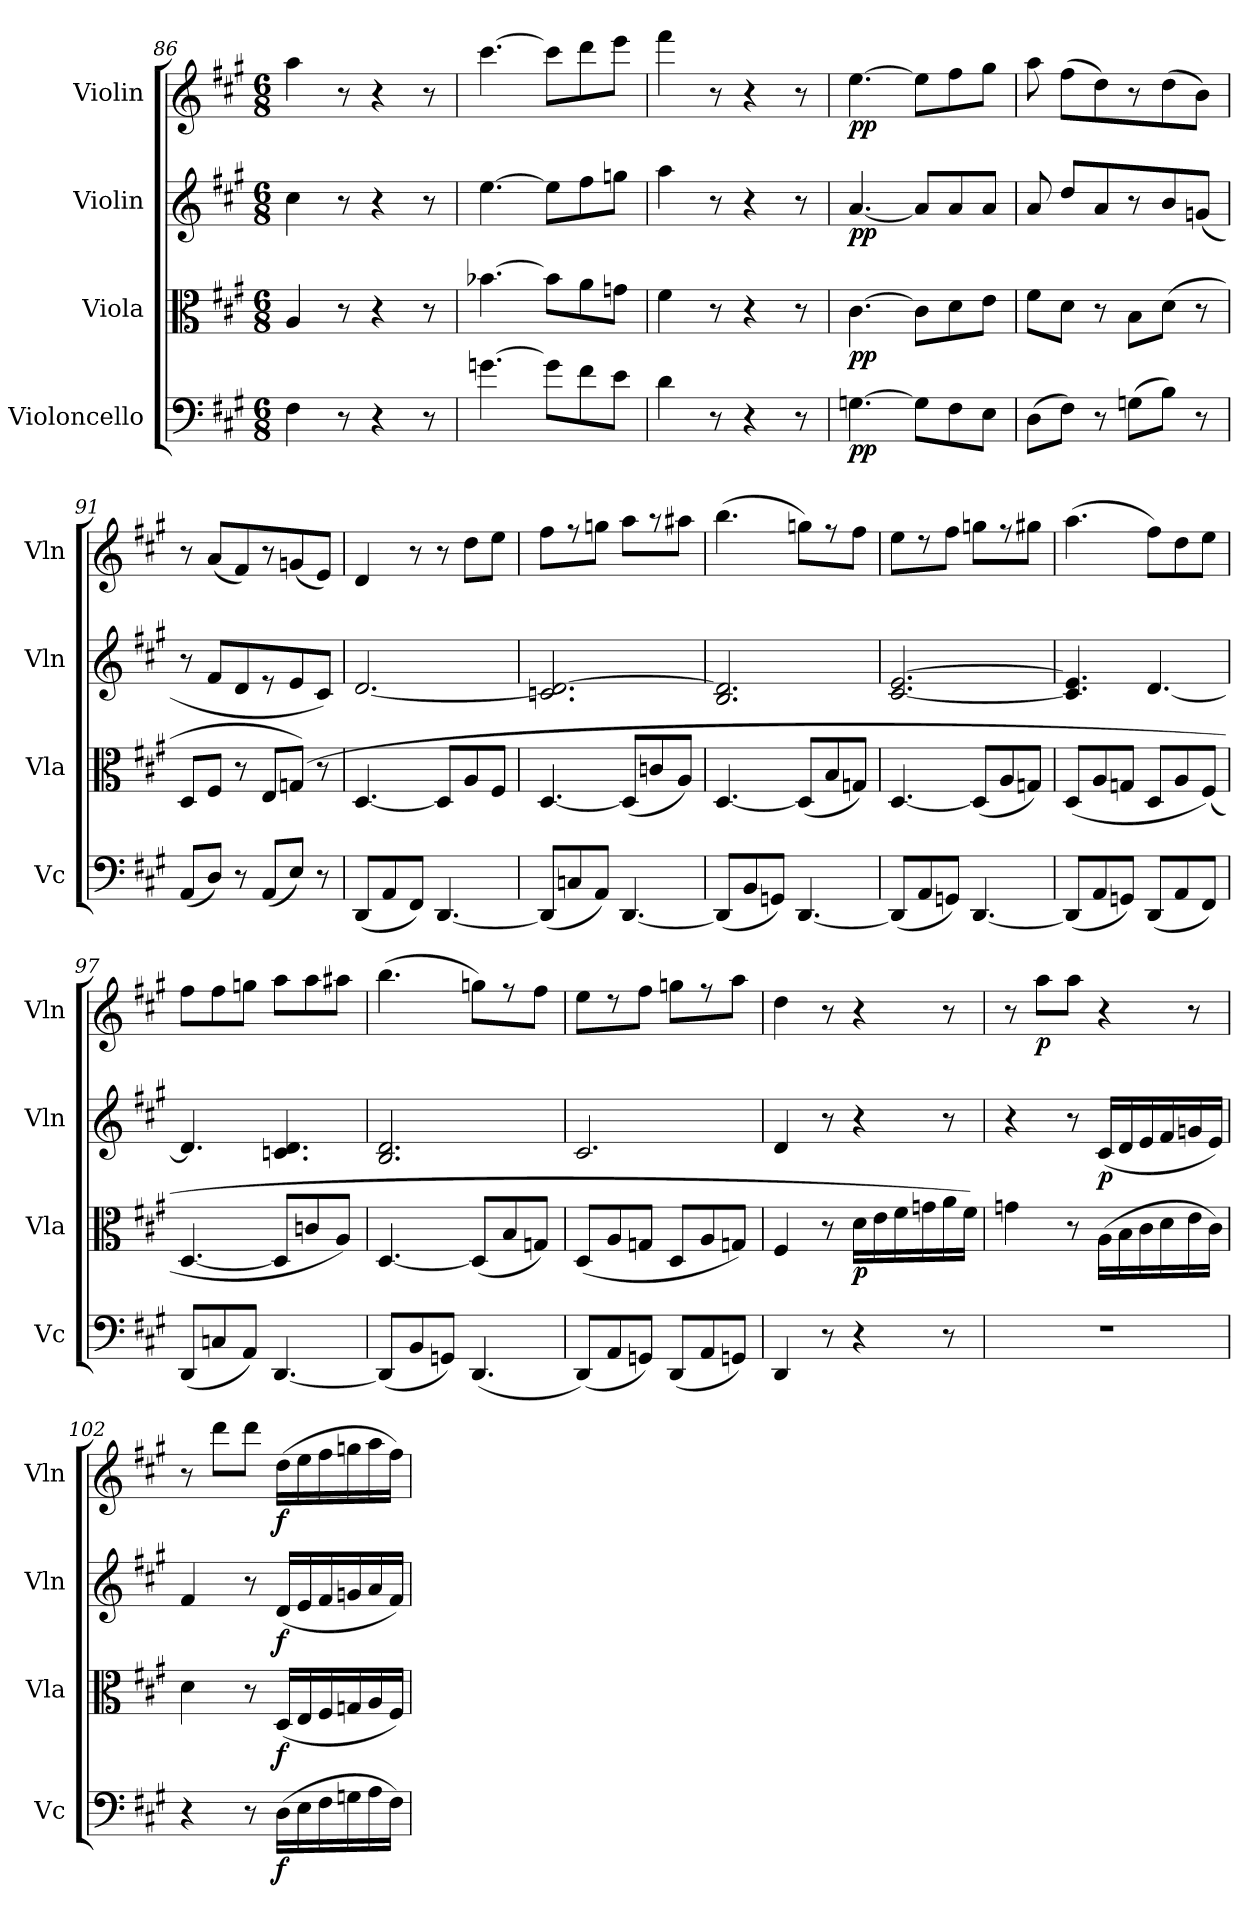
**kern	**dynam	**kern	**dynam	**kern	**dynam	**kern	**dynam
*part4	*part4	*part3	*part3	*part2	*part2	*part1	*part1
*staff4	*staff4	*staff3	*staff3	*staff2	*staff2	*staff1	*staff1
*I"Violoncello	*	*I"Viola	*	*I"Violin	*	*I"Violin	*
*I'Vc	*	*I'Vla	*	*I'Vln	*	*I'Vln	*
*clefF4	*	*clefC3	*	*clefG2	*	*clefG2	*
*k[f#c#g#]	*	*k[f#c#g#]	*	*k[f#c#g#]	*	*k[f#c#g#]	*
*M6/8	*	*M6/8	*	*M6/8	*	*M6/8	*
=86	=86	=86	=86	=86	=86	=86	=86
4F#\	.	4A/	.	4cc#\	.	4aa\	.
8r	.	8r	.	8r	.	8r	.
4r	.	4r	.	4r	.	4r	.
8r	.	8r	.	8r	.	8r	.
=87	=87	=87	=87	=87	=87	=87	=87
[4.gn\	.	[4.b-X\	.	[4.ee\	.	[4.ccc#\	.
8g\L]	.	8b-\L]	.	8ee\L]	.	8ccc#\L]	.
8f#\	.	8a\	.	8ff#\	.	8ddd\	.
8e\J	.	8gn\J	.	8ggn\J	.	8eee\J	.
=88	=88	=88	=88	=88	=88	=88	=88
4d\	.	4f#\	.	4aa\	.	4fff#\	.
8r	.	8r	.	8r	.	8r	.
4r	.	4r	.	4r	.	4r	.
8r	.	8r	.	8r	.	8r	.
=89	=89	=89	=89	=89	=89	=89	=89
[4.Gn\	pp	[4.c#\	pp	[4.a/	pp	[4.ee\	pp
8G\L]	.	8c#\L]	.	8a/L]	.	8ee\L]	.
8F#\	.	8d\	.	8a/	.	8ff#\	.
8E\J	.	8e\J	.	8a/J	.	8gg#\J	.
=90	=90	=90	=90	=90	=90	=90	=90
(8D\L	.	8f#\L	.	8a/	.	8aa\	.
8F#\J)	.	8d\J	.	8dd/L	.	(8ff#\L	.
8r	.	8r	.	8a/	.	8dd\)	.
(8Gn\L	.	8B\L	.	8r	.	8r	.
8B\J)	.	(8d\J	.	8b/	.	(8dd\	.
8r	.	8r	.	(8gn/J	.	8b\J)	.
=91	=91	=91	=91	=91	=91	=91	=91
(8AA/L	.	8D/L	.	8r	.	8r	.
8D/J)	.	8F#/J	.	8f#/L	.	(8a/L	.
8r	.	8r	.	8d/	.	8f#/)	.
(8AA/L	.	8E/L	.	8r	.	8r	.
8E/J)	.	(8Gn/J)	.	8e/	.	(8gn/	.
8r	.	8r	.	8c#/J)	.	8e/J)	.
=92	=92	=92	=92	=92	=92	=92	=92
(8DD/L	.	[4.D/	.	[2.d/	.	4d/	.
8AA/	.	.	.	.	.	.	.
8FF#/J)	.	.	.	.	.	8r	.
[4.DD/	.	8D/L]	.	.	.	8r	.
.	.	8A/	.	.	.	8dd\L	.
.	.	8F#/J	.	.	.	8ee\J	.
=93	=93	=93	=93	=93	=93	=93	=93
(8DD/L]	.	[4.D/	.	2.cn/ 2.d_/	.	8ff#\L	.
8Cn/	.	.	.	.	.	8r	.
8AA/J)	.	.	.	.	.	8ggn\J	.
[4.DD/	.	(8D/L]	.	.	.	8aa\L	.
.	.	8cn/	.	.	.	8r	.
.	.	8A/J)	.	.	.	8aa#X\J	.
=94	=94	=94	=94	=94	=94	=94	=94
(8DD/L]	.	[4.D/	.	2.B/ 2.d]/	.	(4.bb\	.
8BB/	.	.	.	.	.	.	.
8GGn/J)	.	.	.	.	.	.	.
[4.DD/	.	(8D/L]	.	.	.	8ggn\L)	.
.	.	8B/	.	.	.	8r	.
.	.	8Gn/J)	.	.	.	8ff#\J	.
=95	=95	=95	=95	=95	=95	=95	=95
(8DD/L]	.	[4.D/	.	[2.c#/ [2.e/	.	8ee\L	.
8AA/	.	.	.	.	.	8r	.
8GGn/J)	.	.	.	.	.	8ff#\J	.
[4.DD/	.	(8D/L]	.	.	.	8ggn\L	.
.	.	8A/	.	.	.	8r	.
.	.	8Gn/J)	.	.	.	8gg#X\J	.
=96	=96	=96	=96	=96	=96	=96	=96
(8DD/L]	.	(8D/L	.	4.c#]/ 4.e]/	.	(4.aa\	.
8AA/	.	8A/	.	.	.	.	.
8GGn/J)	.	8Gn/J	.	.	.	.	.
(8DD/L	.	8D/L	.	[4.d/	.	8ff#\L)	.
8AA/	.	8A/	.	.	.	8dd\	.
8FF#/J)	.	(8F#/J)	.	.	.	8ee\J	.
=97	=97	=97	=97	=97	=97	=97	=97
(8DD/L	.	[4.D/	.	4.d/]	.	8ff#\L	.
8Cn/	.	.	.	.	.	8ff#\	.
8AA/J)	.	.	.	.	.	8ggn\J	.
[4.DD/	.	8D/L]	.	4.cn/ 4.d/	.	8aa\L	.
.	.	8cn/	.	.	.	8aa\	.
.	.	8A/J)	.	.	.	8aa#X\J	.
=98	=98	=98	=98	=98	=98	=98	=98
(8DD/L]	.	[4.D/	.	2.B/ 2.d/	.	(4.bb\	.
8BB/	.	.	.	.	.	.	.
8GGn/J)	.	.	.	.	.	.	.
(4.DD/	.	(8D/L]	.	.	.	8ggn\L)	.
.	.	8B/	.	.	.	8r	.
.	.	8Gn/J)	.	.	.	8ff#\J	.
=99	=99	=99	=99	=99	=99	=99	=99
(8DD/L)	.	(8D/L	.	2.c#/	.	8ee\L	.
8AA/	.	8A/	.	.	.	8r	.
8GGn/J)	.	8Gn/J	.	.	.	8ff#\J	.
(8DD/L	.	8D/L	.	.	.	8ggn\L	.
8AA/	.	8A/	.	.	.	8r	.
8GGn/J)	.	8Gn/J)	.	.	.	8aa\J	.
=100	=100	=100	=100	=100	=100	=100	=100
4DD/	.	4F#/	.	4d/	.	4dd\	.
8r	.	8r	.	8r	.	8r	.
4r	.	16d\LL	p	4r	.	4r	.
.	.	16e\	.	.	.	.	.
.	.	16f#\	.	.	.	.	.
.	.	16gn\	.	.	.	.	.
8r	.	16a\	.	8r	.	8r	.
.	.	16f#\JJ)	.	.	.	.	.
=101	=101	=101	=101	=101	=101	=101	=101
2.r	.	4gn\	.	4r	.	8r	.
.	.	.	.	.	.	8aa\L	p
.	.	8r	.	8r	.	8aa\J	.
.	.	(16A\LL	.	(16c#/LL	p	4r	.
.	.	16B\	.	16d/	.	.	.
.	.	16c#\	.	16e/	.	.	.
.	.	16d\	.	16f#/	.	.	.
.	.	16e\	.	16gn/	.	8r	.
.	.	16c#\JJ)	.	16e/JJ)	.	.	.
=102	=102	=102	=102	=102	=102	=102	=102
4r	.	4d\	.	4f#/	.	8r	.
.	.	.	.	.	.	8ddd\L	.
8r	.	8r	.	8r	.	8ddd\J	.
(16D\LL	f	(16D/LL	f	(16d/LL	f	(16dd\LL	f
16E\	.	16E/	.	16e/	.	16ee\	.
16F#\	.	16F#/	.	16f#/	.	16ff#\	.
16Gn\	.	16Gn/	.	16gn/	.	16ggn\	.
16A\	.	16A/	.	16a/	.	16aa\	.
16F#\JJ)	.	16F#/JJ)	.	16f#/JJ)	.	16ff#\JJ)	.
=	=	=	=	=	=	=	=
*-	*-	*-	*-	*-	*-	*-	*-
